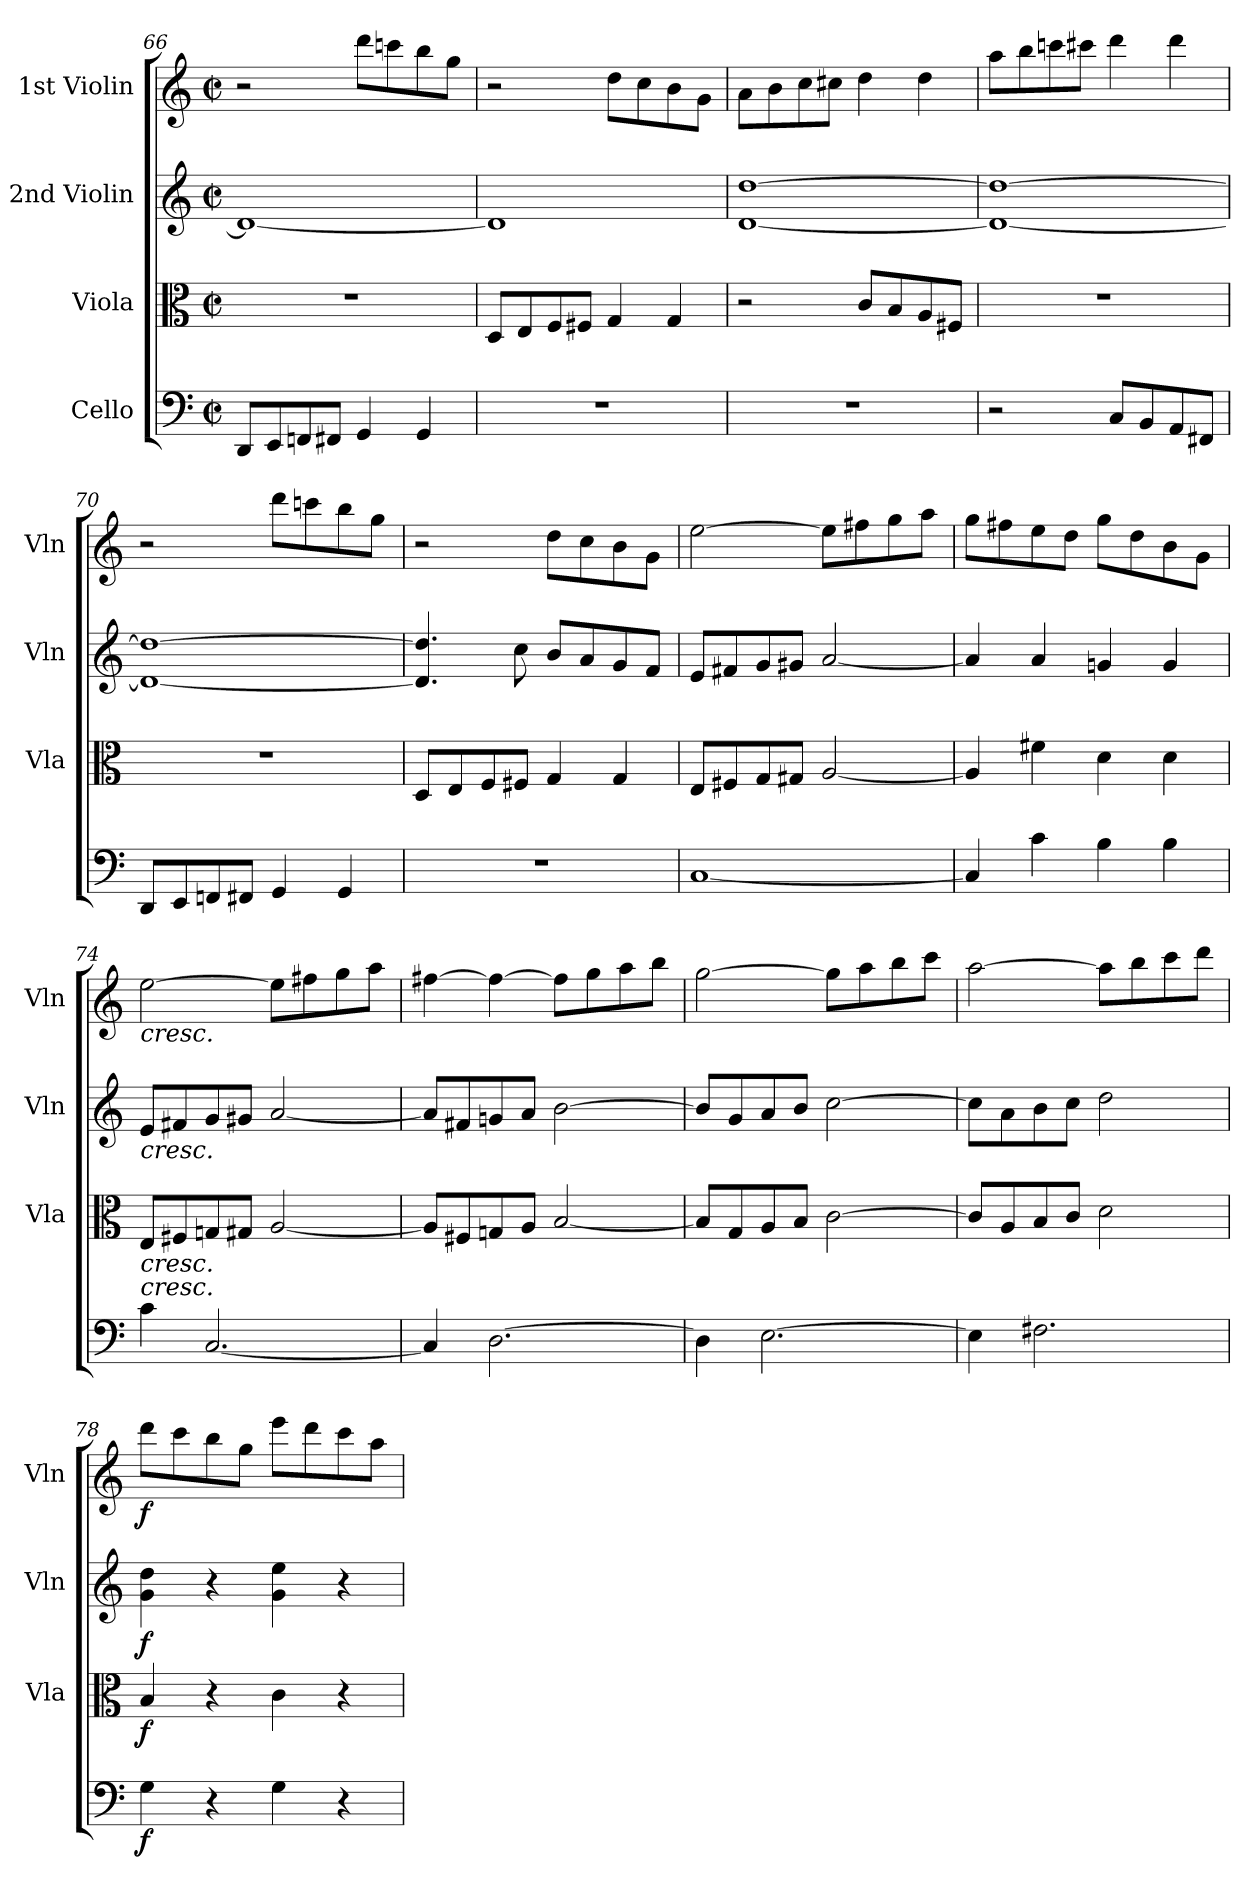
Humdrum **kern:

**kern	**dynam	**kern	**dynam	**kern	**dynam	**kern	**dynam
*part4	*part4	*part3	*part3	*part2	*part2	*part1	*part1
*staff4	*staff4	*staff3	*staff3	*staff2	*staff2	*staff1	*staff1
*I"Cello	*	*I"Viola	*	*I"2nd Violin	*	*I"1st Violin	*
*	*	*I'Vla	*	*I'Vln	*	*I'Vln	*
*clefF4	*	*clefC3	*	*clefG2	*	*clefG2	*
*k[]	*	*k[]	*	*k[]	*	*k[]	*
*M2/2	*	*M2/2	*	*M2/2	*	*M2/2	*
*met(c|)	*	*met(c|)	*	*met(c|)	*	*met(c|)	*
=66	=66	=66	=66	=66	=66	=66	=66
8DDL	.	1r	.	1d_	.	2r	.
8EE	.	.	.	.	.	.	.
8FFn	.	.	.	.	.	.	.
8FF#XJ	.	.	.	.	.	.	.
4GG	.	.	.	.	.	8dddL	.
.	.	.	.	.	.	8cccn	.
4GG	.	.	.	.	.	8bb	.
.	.	.	.	.	.	8ggJ	.
=67	=67	=67	=67	=67	=67	=67	=67
1r	.	8DL	.	1d]	.	2r	.
.	.	8E	.	.	.	.	.
.	.	8F	.	.	.	.	.
.	.	8F#XJ	.	.	.	.	.
.	.	4G	.	.	.	8ddL	.
.	.	.	.	.	.	8cc	.
.	.	4G	.	.	.	8b	.
.	.	.	.	.	.	8gJ	.
=68	=68	=68	=68	=68	=68	=68	=68
1r	.	2r	.	[1d [1dd	.	8aL	.
.	.	.	.	.	.	8b	.
.	.	.	.	.	.	8cc	.
.	.	.	.	.	.	8cc#XJ	.
.	.	8cL	.	.	.	4dd	.
.	.	8B	.	.	.	.	.
.	.	8A	.	.	.	4dd	.
.	.	8F#XJ	.	.	.	.	.
=69	=69	=69	=69	=69	=69	=69	=69
2r	.	1r	.	1d_ 1dd_	.	8aaL	.
.	.	.	.	.	.	8bb	.
.	.	.	.	.	.	8cccn	.
.	.	.	.	.	.	8ccc#XJ	.
8CL	.	.	.	.	.	4ddd	.
8BB	.	.	.	.	.	.	.
8AA	.	.	.	.	.	4ddd	.
8FF#XJ	.	.	.	.	.	.	.
=70	=70	=70	=70	=70	=70	=70	=70
8DDL	.	1r	.	1d_ 1dd_	.	2r	.
8EE	.	.	.	.	.	.	.
8FFn	.	.	.	.	.	.	.
8FF#XJ	.	.	.	.	.	.	.
4GG	.	.	.	.	.	8dddL	.
.	.	.	.	.	.	8cccn	.
4GG	.	.	.	.	.	8bb	.
.	.	.	.	.	.	8ggJ	.
=71	=71	=71	=71	=71	=71	=71	=71
1r	.	8DL	.	4.d] 4.dd]	.	2r	.
.	.	8E	.	.	.	.	.
.	.	8F	.	.	.	.	.
.	.	8F#XJ	.	8cc	.	.	.
.	.	4G	.	8bL	.	8ddL	.
.	.	.	.	8a	.	8cc	.
.	.	4G	.	8g	.	8b	.
.	.	.	.	8fJ	.	8gJ	.
=72	=72	=72	=72	=72	=72	=72	=72
[1C	.	8EL	.	8eL	.	[2ee	.
.	.	8F#X	.	8f#X	.	.	.
.	.	8G	.	8g	.	.	.
.	.	8G#XJ	.	8g#XJ	.	.	.
.	.	[2A	.	[2a	.	8eeL]	.
.	.	.	.	.	.	8ff#X	.
.	.	.	.	.	.	8gg	.
.	.	.	.	.	.	8aaJ	.
=73	=73	=73	=73	=73	=73	=73	=73
4C]	.	4A]	.	4a]	.	8ggL	.
.	.	.	.	.	.	8ff#X	.
4c	.	4f#X	.	4a	.	8ee	.
.	.	.	.	.	.	8ddJ	.
4B	.	4d	.	4gn	.	8ggL	.
.	.	.	.	.	.	8dd	.
4B	.	4d	.	4g	.	8b	.
.	.	.	.	.	.	8gJ	.
=74	=74	=74	=74	=74	=74	=74	=74
!	!	!	!	!	!	!LO:TX:b:i:t=cresc.	!
!	!	!	!	!LO:TX:b:i:t=cresc.	!	!	!
!	!	!LO:TX:b:i:t=cresc.	!	!	!	!	!
!LO:TX:a:i:t=cresc.	!	!	!	!	!	!	!
4c	.	8EL	.	8eL	.	[2ee	.
.	.	8F#X	.	8f#X	.	.	.
[2.C	.	8Gn	.	8g	.	.	.
.	.	8G#XJ	.	8g#XJ	.	.	.
.	.	[2A	.	[2a	.	8eeL]	.
.	.	.	.	.	.	8ff#X	.
.	.	.	.	.	.	8gg	.
.	.	.	.	.	.	8aaJ	.
=75	=75	=75	=75	=75	=75	=75	=75
4C]	.	8AL]	.	8aL]	.	[4ff#X	.
.	.	8F#X	.	8f#X	.	.	.
[2.D	.	8Gn	.	8gn	.	4ff#_	.
.	.	8AJ	.	8aJ	.	.	.
.	.	[2B	.	[2b	.	8ff#L]	.
.	.	.	.	.	.	8gg	.
.	.	.	.	.	.	8aa	.
.	.	.	.	.	.	8bbJ	.
=76	=76	=76	=76	=76	=76	=76	=76
4D]	.	8BL]	.	8bL]	.	[2gg	.
.	.	8G	.	8g	.	.	.
[2.E	.	8A	.	8a	.	.	.
.	.	8BJ	.	8bJ	.	.	.
.	.	[2c	.	[2cc	.	8ggL]	.
.	.	.	.	.	.	8aa	.
.	.	.	.	.	.	8bb	.
.	.	.	.	.	.	8cccJ	.
=77	=77	=77	=77	=77	=77	=77	=77
4E]	.	8cL]	.	8ccL]	.	[2aa	.
.	.	8A	.	8a	.	.	.
2.F#X	.	8B	.	8b	.	.	.
.	.	8cJ	.	8ccJ	.	.	.
.	.	2d	.	2dd	.	8aaL]	.
.	.	.	.	.	.	8bb	.
.	.	.	.	.	.	8ccc	.
.	.	.	.	.	.	8dddJ	.
=78	=78	=78	=78	=78	=78	=78	=78
4G	f	4B	f	4g 4dd	f	8dddL	f
.	.	.	.	.	.	8ccc	.
4r	.	4r	.	4r	.	8bb	.
.	.	.	.	.	.	8ggJ	.
4G	.	4c	.	4g 4ee	.	8eeeL	.
.	.	.	.	.	.	8ddd	.
4r	.	4r	.	4r	.	8ccc	.
.	.	.	.	.	.	8aaJ	.
=	=	=	=	=	=	=	=
*-	*-	*-	*-	*-	*-	*-	*-
